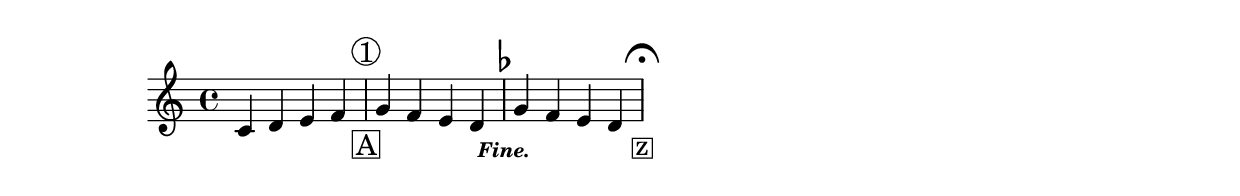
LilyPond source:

%% DO NOT EDIT this file manually; it is automatically
%% generated from LSR http://lsr.dsi.unimi.it
%% Make any changes in LSR itself, or in Documentation/snippets/new/ ,
%% and then run scripts/auxiliar/makelsr.py
%%
%% This file is in the public domain.
\version "2.17.11"

\header {
  lsrtags = "editorial-annotations, expressive-marks, staff-notation, tweaks-and-overrides"

  texidoc = "
This method prints two 'rehearsal marks', one on top of the other. It
shifts the lower rehearsal mark below the staff and then adds padding
above it in order to place the upper rehearsal mark above the staff.

By adjusting the extra-offset and baseline-skip values you can increase
or decrease the overall space between the rehearsal mark and the staff.

Because nearly every type of glyph or string can be made to behave like
a rehearsal mark it is possible to centre those above and below a bar
line.

Adding the appropriate 'break visibility' as shown in snippet 1 will
allow you to position two marks at the end of a line as well.

Note: Method 1 is less complex than Method 2 but does not really allow
for fine tuning of placement of one of the rehearsal marks without
affecting the other.  It may also give some problems with vertical
spacing, since using @code{extra-offset} does not change the bounding
box of the mark from its original value.



"
  doctitle = "How to print two rehearsal marks above and below the same barline (method 1)"
} % begin verbatim


\relative c'{
    c d e f |
    \once \override Score.RehearsalMark.extra-offset = #'(0 . -8.5)
    \once \override Score.RehearsalMark.baseline-skip = #9
    \mark \markup \center-column { \circle 1 \box A }
    g f e d |
    \once \override Score.RehearsalMark.extra-offset = #'(0 . -8.5)
    \once \override Score.RehearsalMark.baseline-skip = #9
    \mark \markup \center-column { \flat { \bold \small \italic Fine. } }
    g f e d |
    \once \override Score.RehearsalMark.extra-offset = #'(0 . -8.5)
    \once \override Score.RehearsalMark.baseline-skip = #9
    \override Score.RehearsalMark.break-visibility = #begin-of-line-invisible
    \mark \markup \center-column { \musicglyph #"scripts.ufermata" \box z }
}
